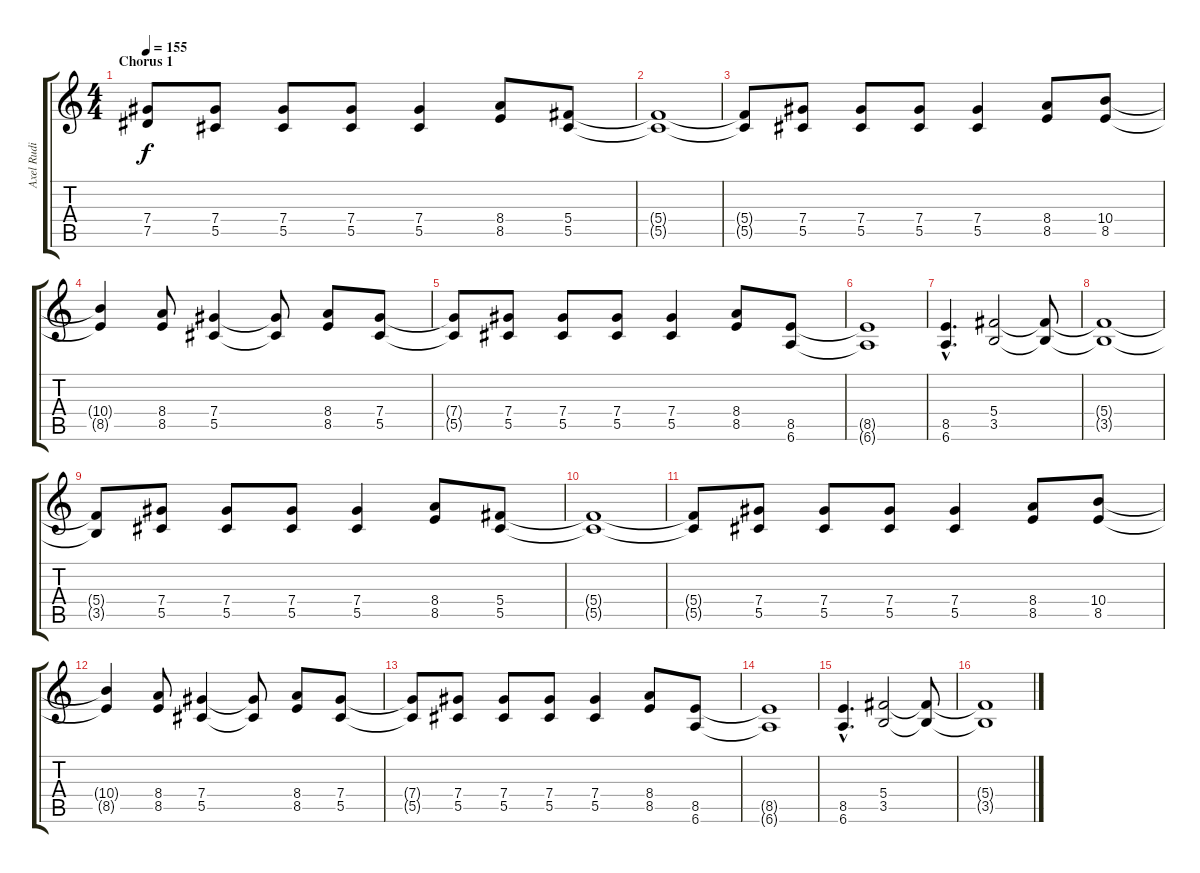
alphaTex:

\track ("Axel Rudi Pell - Chitarra 2" "Axel Rudi ") {instrument distortionguitar}
\staff {score tabs}
\tuning (Eb4 Bb3 Gb3 Db3 Ab2 Eb2) {hide}
\ts (4 4)
\section ("" "Chorus 1")
\tempo 155
\clef g2
\ks c
(7.4{t} 7.5{t}).8{dy f} (7.4 5.5).8 (7.4 5.5).8 (7.4 5.5).8 (7.4 5.5).4 (8.4 8.5).8 (5.4 5.5).8 |
(5.4{t} 5.5{t}).1 |
(5.4{t} 5.5{t}).8 (7.4 5.5).8 (7.4 5.5).8 (7.4 5.5).8 (7.4 5.5).4 (8.4 8.5).8 (10.4 8.5).8 |
(10.4{t} 8.5{t}).4 (8.4 8.5).8 (7.4 5.5).4 (7.4{t} 5.5{t}).8 (8.4 8.5).8 (7.4 5.5).8 |
(7.4{t} 5.5{t}).8 (7.4 5.5).8 (7.4 5.5).8 (7.4 5.5).8 (7.4 5.5).4 (8.4 8.5).8 (8.5 6.6).8 |
(8.5{t} 6.6{t}).1 |
(8.5{hac} 6.6{hac}).4{d} (5.4 3.5).2 (5.4{t} 3.5{t}).8 |
(5.4{t} 3.5{t}).1 |
(5.4{t} 3.5{t}).8 (7.4 5.5).8 (7.4 5.5).8 (7.4 5.5).8 (7.4 5.5).4 (8.4 8.5).8 (5.4 5.5).8 |
(5.4{t} 5.5{t}).1 |
(5.4{t} 5.5{t}).8 (7.4 5.5).8 (7.4 5.5).8 (7.4 5.5).8 (7.4 5.5).4 (8.4 8.5).8 (10.4 8.5).8 |
(10.4{t} 8.5{t}).4 (8.4 8.5).8 (7.4 5.5).4 (7.4{t} 5.5{t}).8 (8.4 8.5).8 (7.4 5.5).8 |
(7.4{t} 5.5{t}).8 (7.4 5.5).8 (7.4 5.5).8 (7.4 5.5).8 (7.4 5.5).4 (8.4 8.5).8 (8.5 6.6).8 |
(8.5{t} 6.6{t}).1 |
(8.5{hac} 6.6{hac}).4{d} (5.4 3.5).2 (5.4{t} 3.5{t}).8 |
(5.4{t} 3.5{t}).1
